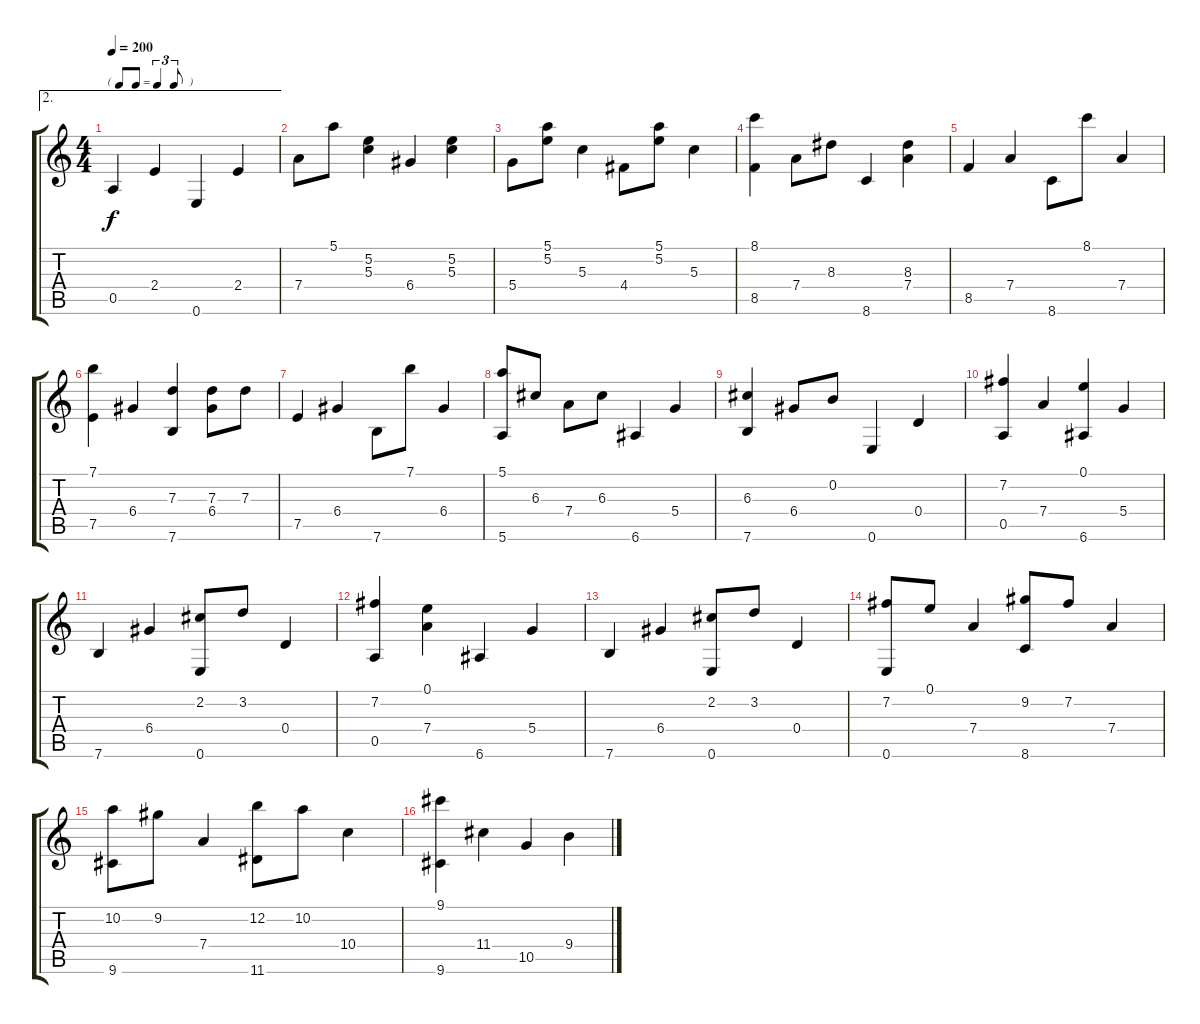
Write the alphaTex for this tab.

\track "" {instrument acousticguitarsteel}
\staff {score tabs}
\tuning (E4 B3 G3 D3 A2 E2) {hide}
\ae 2
\ts (4 4)
\tf triplet8th
\tempo 200
\clef g2
\ks c
0.5.4{dy f} 2.4.4 0.6.4 2.4.4 |
7.4.8 5.1.8 (5.2 5.3).4 6.4.4 (5.2 5.3).4 |
5.4.8 (5.1 5.2).8 5.3.4 4.4.8 (5.1 5.2).8 5.3.4 |
(8.1 8.5).4 7.4.8 8.3.8 8.6.4 (8.3 7.4).4 |
8.5.4 7.4.4 8.6.8 8.1.8 7.4.4 |
(7.1 7.5).4 6.4.4 (7.3 7.6).4 (7.3 6.4).8 7.3.8 |
7.5.4 6.4.4 7.6.8 7.1.8 6.4.4 |
(5.1 5.6).8 6.3.8 7.4.8 6.3.8 6.6.4 5.4.4 |
(6.3 7.6).4 6.4.8 0.2.8 0.6.4 0.4.4 |
(7.2 0.5).4 7.4.4 (0.1 6.6).4 5.4.4 |
7.6.4 6.4.4 (2.2 0.6).8 3.2.8 0.4.4 |
(7.2 0.5).4 (0.1 7.4).4 6.6.4 5.4.4 |
7.6.4 6.4.4 (2.2 0.6).8 3.2.8 0.4.4 |
(7.2 0.6).8 0.1.8 7.4.4 (9.2 8.6).8 7.2.8 7.4.4 |
(10.2 9.6).8 9.2.8 7.4.4 (12.2 11.6).8 10.2.8 10.4.4 |
(9.1 9.6).4 11.4.4 10.5.4 9.4.4
